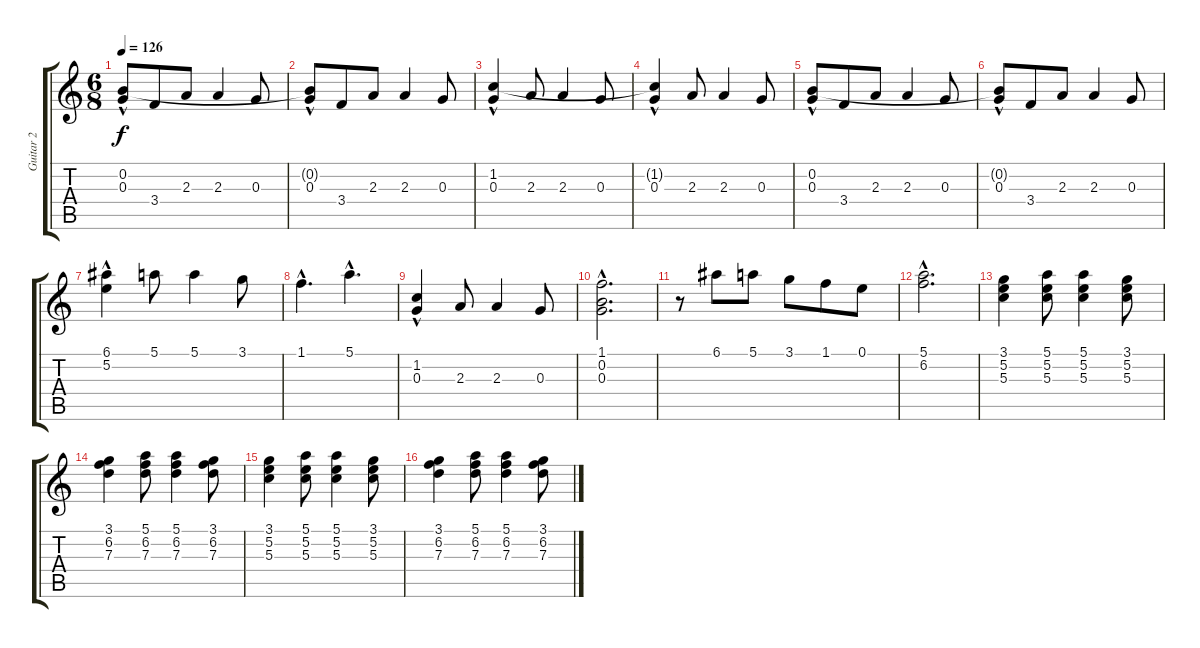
\track ("Guitar 2" "Guitar 2") {instrument acousticguitarnylon}
\staff {score tabs}
\tuning (E4 B3 G3 D3 A2 E2) {hide}
\ts (6 8)
\tempo 126
\clef g2
\ks c
(0.2{hac} 0.3).8{dy f} 3.4.8 2.3.8 2.3.4 0.3.8 |
(0.2{hac t} 0.3).8 3.4.8 2.3.8 2.3.4 0.3.8 |
(1.2{hac} 0.3).4 2.3.8 2.3.4 0.3.8 |
(1.2{hac t} 0.3).4 2.3.8 2.3.4 0.3.8 |
(0.2{hac} 0.3).8 3.4.8 2.3.8 2.3.4 0.3.8 |
(0.2{hac t} 0.3).8 3.4.8 2.3.8 2.3.4 0.3.8 |
(6.1 5.2{hac}).4 5.1.8 5.1.4 3.1.8 |
1.1{hac}.4{d} 5.1{hac}.4{d} |
(1.2{hac} 0.3).4 2.3.8 2.3.4 0.3.8 |
(1.1{hac} 0.2{hac} 0.3{hac}).2{d} |
r.8 6.1.8 5.1.8 3.1.8 1.1.8 0.1.8 |
(5.1{hac} 6.2{hac}).2{d} |
(3.1 5.2 5.3).4 (5.1 5.2 5.3).8 (5.1 5.2 5.3).4 (3.1 5.2 5.3).8 |
(3.1 6.2 7.3).4 (5.1 6.2 7.3).8 (5.1 6.2 7.3).4 (3.1 6.2 7.3).8 |
(3.1 5.2 5.3).4 (5.1 5.2 5.3).8 (5.1 5.2 5.3).4 (3.1 5.2 5.3).8 |
(3.1 6.2 7.3).4 (5.1 6.2 7.3).8 (5.1 6.2 7.3).4 (3.1 6.2 7.3).8
